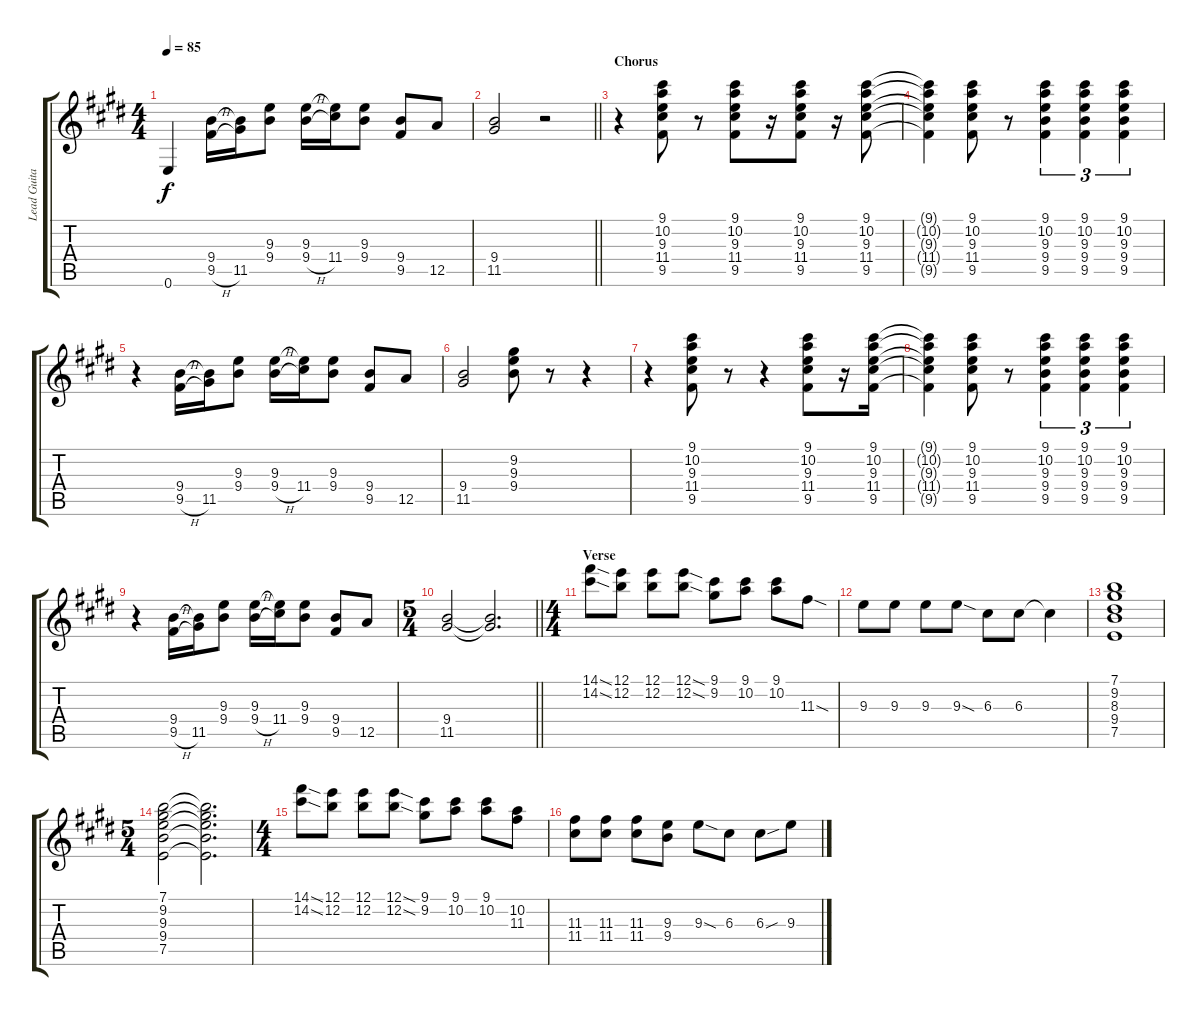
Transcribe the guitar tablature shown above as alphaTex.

\track ("Lead Guitar" "Lead Guita") {instrument electricguitarclean}
\staff {score tabs}
\tuning (E4 B3 G3 D3 A2 E2) {hide}
\ts (4 4)
\tempo 85
\clef g2
\ks e
0.6.4{dy f} (9.4 9.5{h}).16 (9.4{t} 11.5).16 (9.3 9.4).8 (9.3 9.4{h}).16 (9.3{t} 11.4).16 (9.3 9.4).8 (9.4 9.5).8 12.5.8 |
\barLineRight lightlight
(9.4 11.5).2 r.2 |
\section ("" "Chorus")
r.4 (9.1 10.2 9.3 11.4 9.5).8 r.8 (9.1 10.2 9.3 11.4 9.5).8 r.16 (9.1 10.2 9.3 11.4 9.5).8 r.16 (9.1 10.2 9.3 11.4 9.5).8 |
(9.1{t} 10.2{t} 9.3{t} 11.4{t} 9.5{t}).4 (9.1 10.2 9.3 11.4 9.5).8 r.8 (9.1 10.2 9.3 9.4 9.5).4{tu (3 2)} (9.1 10.2 9.3 9.4 9.5).4{tu (3 2)} (9.1 10.2 9.3 9.4 9.5).4{tu (3 2)} |
r.4 (9.4 9.5{h}).16 (9.4{t} 11.5).16 (9.3 9.4).8 (9.3 9.4{h}).16 (9.3{t} 11.4).16 (9.3 9.4).8 (9.4 9.5).8 12.5.8 |
(9.4 11.5).2 (9.2 9.3 9.4).8 r.8 r.4 |
r.4 (9.1 10.2 9.3 11.4 9.5).8 r.8 r.4 (9.1 10.2 9.3 11.4 9.5).8 r.16 (9.1 10.2 9.3 11.4 9.5).16 |
(9.1{t} 10.2{t} 9.3{t} 11.4{t} 9.5{t}).4 (9.1 10.2 9.3 11.4 9.5).8 r.8 (9.1 10.2 9.3 9.4 9.5).4{tu (3 2)} (9.1 10.2 9.3 9.4 9.5).4{tu (3 2)} (9.1 10.2 9.3 9.4 9.5).4{tu (3 2)} |
r.4 (9.4 9.5{h}).16 (9.4{t} 11.5).16 (9.3 9.4).8 (9.3 9.4{h}).16 (9.3{t} 11.4).16 (9.3 9.4).8 (9.4 9.5).8 12.5.8 |
\ts (5 4)
\barLineRight lightlight
(9.4 11.5).2 (9.4{t} 11.5{t}).2{d} |
\ts (4 4)
\section ("" "Verse")
(14.1{sod} 14.2{sod}).8 (12.1 12.2).8 (12.1 12.2).8 (12.1{sod} 12.2{sod}).8 (9.1 9.2).8 (9.1 10.2).8 (9.1 10.2).8 11.3{sod}.8 |
9.3.8 9.3.8 9.3.8 9.3{sod}.8 6.3.8 6.3.8 6.3{t}.4 |
(7.1 9.2 8.3 9.4 7.5).1 |
\ts (5 4)
(7.1 9.2 9.3 9.4 7.5).2 (7.1{t} 9.2{t} 9.3{t} 9.4{t} 7.5{t}).2{d} |
\ts (4 4)
(14.1{sod} 14.2{sod}).8 (12.1 12.2).8 (12.1 12.2).8 (12.1{sod} 12.2{sod}).8 (9.1 9.2).8 (9.1 10.2).8 (9.1 10.2).8 (10.2 11.3).8 |
(11.3 11.4).8 (11.3 11.4).8 (11.3 11.4).8 (9.3 9.4).8 9.3{sod}.8 6.3.8 6.3{sou}.8 9.3.8
